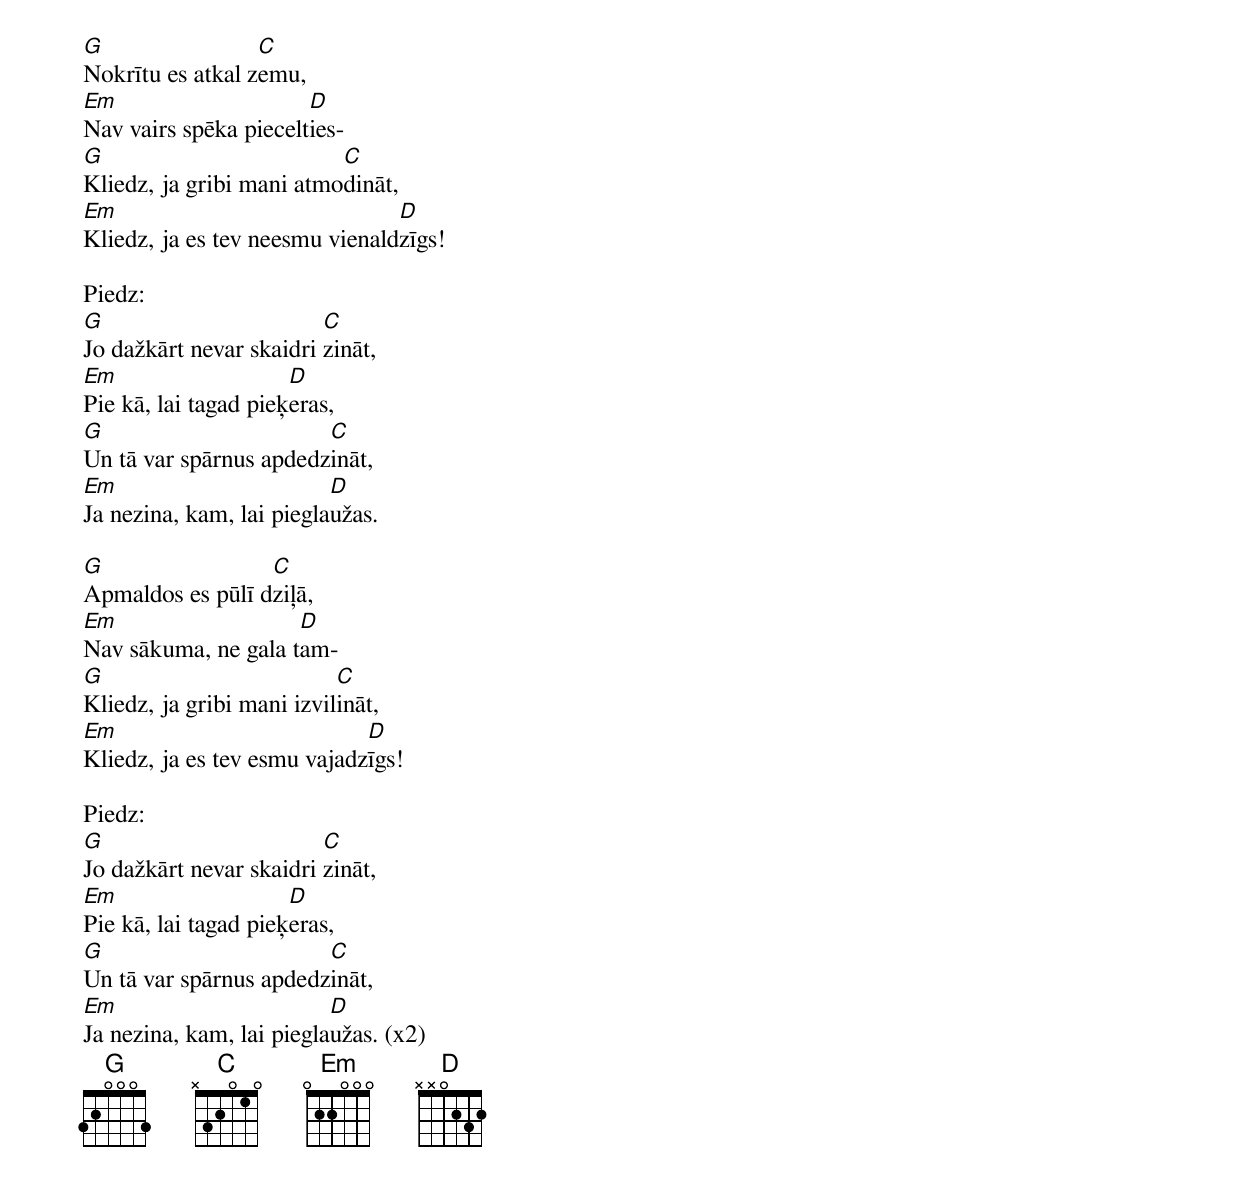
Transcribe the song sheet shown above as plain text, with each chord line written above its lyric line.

G                 C
Nokrītu es atkal zemu,
Em                     D
Nav vairs spēka piecelties-
G                         C
Kliedz, ja gribi mani atmodināt,
Em                              D
Kliedz, ja es tev neesmu vienaldzīgs!

Piedz:
G                        C
Jo dažkārt nevar skaidri zināt,
Em                    D
Pie kā, lai tagad pieķeras,
G                       C
Un tā var spārnus apdedzināt,
Em                        D
Ja nezina, kam, lai pieglaužas.

G                 C
Apmaldos es pūlī dziļā,
Em                   D
Nav sākuma, ne gala tam-
G                          C
Kliedz, ja gribi mani izvilināt,
Em                           D
Kliedz, ja es tev esmu vajadzīgs!

Piedz:
G                        C
Jo dažkārt nevar skaidri zināt,
Em                    D
Pie kā, lai tagad pieķeras,
G                       C
Un tā var spārnus apdedzināt,
Em                        D
Ja nezina, kam, lai pieglaužas. (x2)
